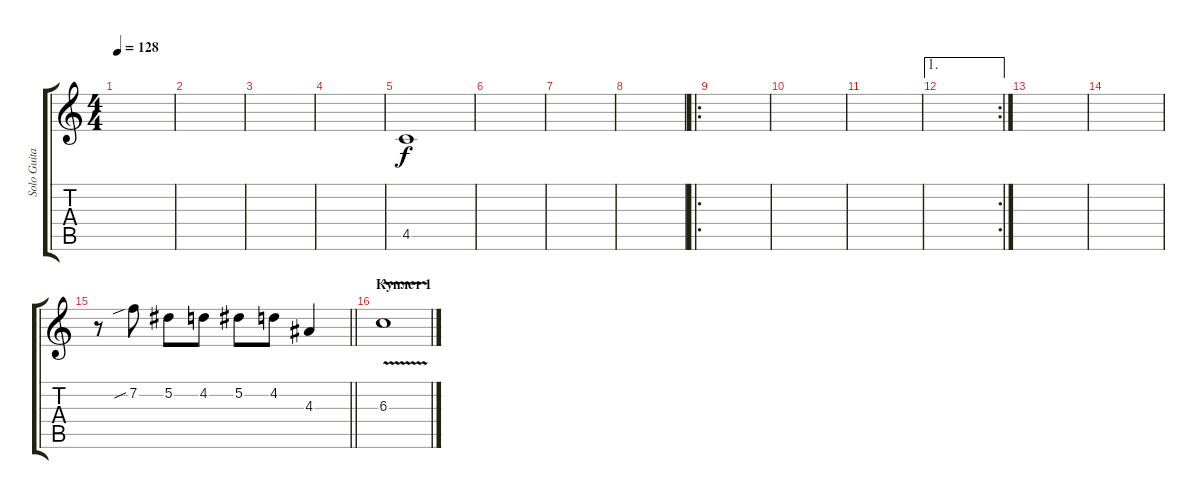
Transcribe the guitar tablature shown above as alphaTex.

\track ("Solo Guitar/add. Guitars" "Solo Guita") {instrument distortionguitar}
\staff {score tabs}
\tuning (Eb4 Bb3 Gb3 Db3 Ab2 Eb2) {hide}
\ts (4 4)
\tempo 128
\clef g2
\ks c
|
|
|
|
4.5.1{volume 10 instrument synthbass1} |
|
|
|
\ro
|
|
|
\ae 1
\rc 2
|
|
|
\barLineRight lightlight
r.8{volume 14 instrument distortionguitar} 7.2{sib}.8 5.2.8 4.2.8 5.2.8 4.2.8 4.3.4 |
\section ("" "Куплет 1")
6.3{v}.1{volume 0}
